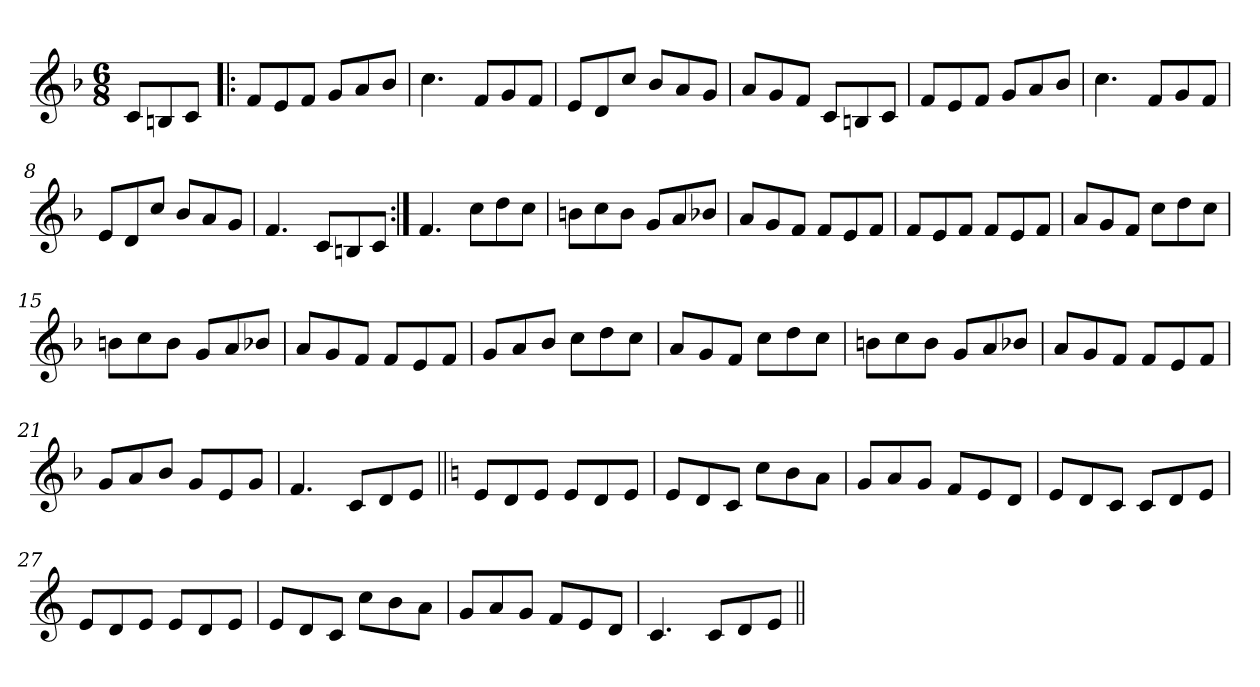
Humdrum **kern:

**kern
*part1
*staff1
*clefG2
*k[b-]
*F:
*M6/8
*MM180
=1
8c/L
8Bn/
8c/J
=2!|:
8f/L
8e/
8f/J
8g/L
8a/
8b-/J
=3
4.cc\
8f/L
8g/
8f/J
=4
8e/L
8d/
8cc/J
8b-/L
8a/
8g/J
=5
8a/L
8g/
8f/J
8c/L
8Bn/
8c/J
=6
8f/L
8e/
8f/J
8g/L
8a/
8b-/J
=7
4.cc\
8f/L
8g/
8f/J
=8
8e/L
8d/
8cc/J
8b-/L
8a/
8g/J
!!LO:LB:g=z
=9
4.f/
8c/L
8Bn/
8c/J
=10:|!
4.f/
8cc\L
8dd\
8cc\J
=11
8bn\L
8cc\
8b\J
8g/L
8a/
8b-X/J
=12
8a/L
8g/
8f/J
8f/L
8e/
8f/J
=13
8f/L
8e/
8f/J
8f/L
8e/
8f/J
=14
8a/L
8g/
8f/J
8cc\L
8dd\
8cc\J
=15
8bn\L
8cc\
8b\J
8g/L
8a/
8b-X/J
!!LO:LB:g=z
=16
8a/L
8g/
8f/J
8f/L
8e/
8f/J
=17
8g/L
8a/
8b-/J
8cc\L
8dd\
8cc\J
=18
8a/L
8g/
8f/J
8cc\L
8dd\
8cc\J
=19
8bn\L
8cc\
8b\J
8g/L
8a/
8b-X/J
=20
8a/L
8g/
8f/J
8f/L
8e/
8f/J
=21
8g/L
8a/
8b-/J
8g/L
8e/
8g/J
=22
4.f/
8c/L
8d/
8e/J
!!LO:LB:g=z
=23||
*k[]
*C:
8e/L
8d/
8e/J
8e/L
8d/
8e/J
=24
8e/L
8d/
8c/J
8cc\L
8b\
8a\J
=25
8g/L
8a/
8g/J
8f/L
8e/
8d/J
=26
8e/L
8d/
8c/J
8c/L
8d/
8e/J
=27
8e/L
8d/
8e/J
8e/L
8d/
8e/J
=28
8e/L
8d/
8c/J
8cc\L
8b\
8a\J
=29
8g/L
8a/
8g/J
8f/L
8e/
8d/J
!!LO:LB:g=z
=30
4.c/
8c/L
8d/
8e/J
=||
*-
